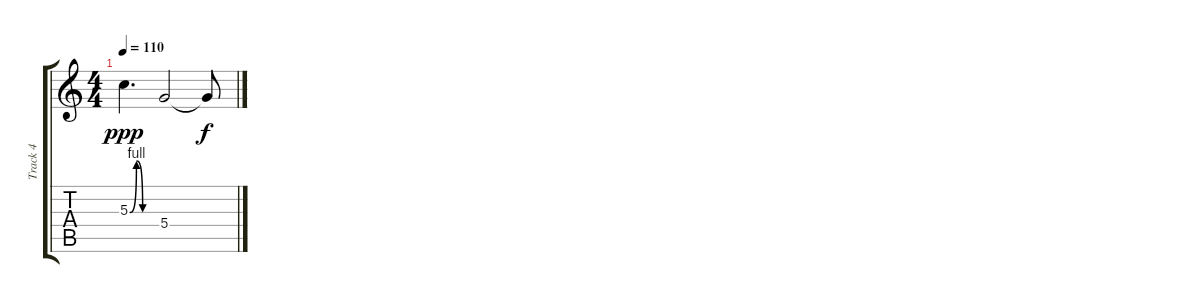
\track ("Track 4" "Track 4") {instrument overdrivenguitar}
\staff {score tabs}
\tuning (E4 B3 G3 D3 A2 E2) {hide}
\ts (4 4)
\tempo 110
\clef g2
\ks c
5.3{be (custom 0 0 15 4 29 0 60 0)}.4{d dy ppp} 5.4.2 5.4{t}.8{dy f}
